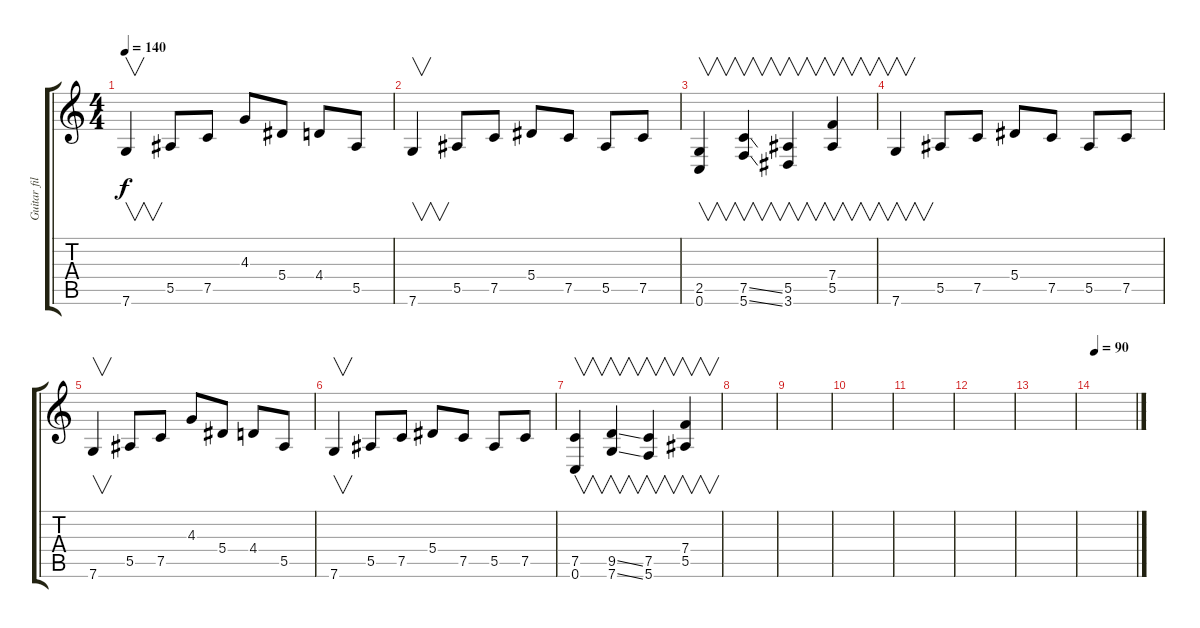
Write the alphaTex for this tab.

\track ("Guitar fills" "Guitar fil") {instrument overdrivenguitar}
\staff {score tabs}
\tuning (C4 G3 Eb3 Bb2 F2 C2) {hide}
\ts (4 4)
\tempo 140
\clef g2
\ks c
7.6.4{v dy f} 5.5.8 7.5.8 4.3.8 5.4.8 4.4.8 5.5.8 |
7.6.4{v} 5.5.8 7.5.8 5.4.8 7.5.8 5.5.8 7.5.8 |
(2.5 0.6).4{v} (7.5{ss} 5.6{ss}).4{v} (5.5 3.6).4{v} (7.4 5.5).4{v} |
7.6.4{v} 5.5.8 7.5.8 5.4.8 7.5.8 5.5.8 7.5.8 |
7.6.4{v} 5.5.8 7.5.8 4.3.8 5.4.8 4.4.8 5.5.8 |
7.6.4{v} 5.5.8 7.5.8 5.4.8 7.5.8 5.5.8 7.5.8 |
(7.5 0.6).4{v} (9.5{ss} 7.6{ss}).4{v} (7.5 5.6).4{v} (7.4 5.5).4{v} |
|
|
|
|
|
|
\tempo 90
